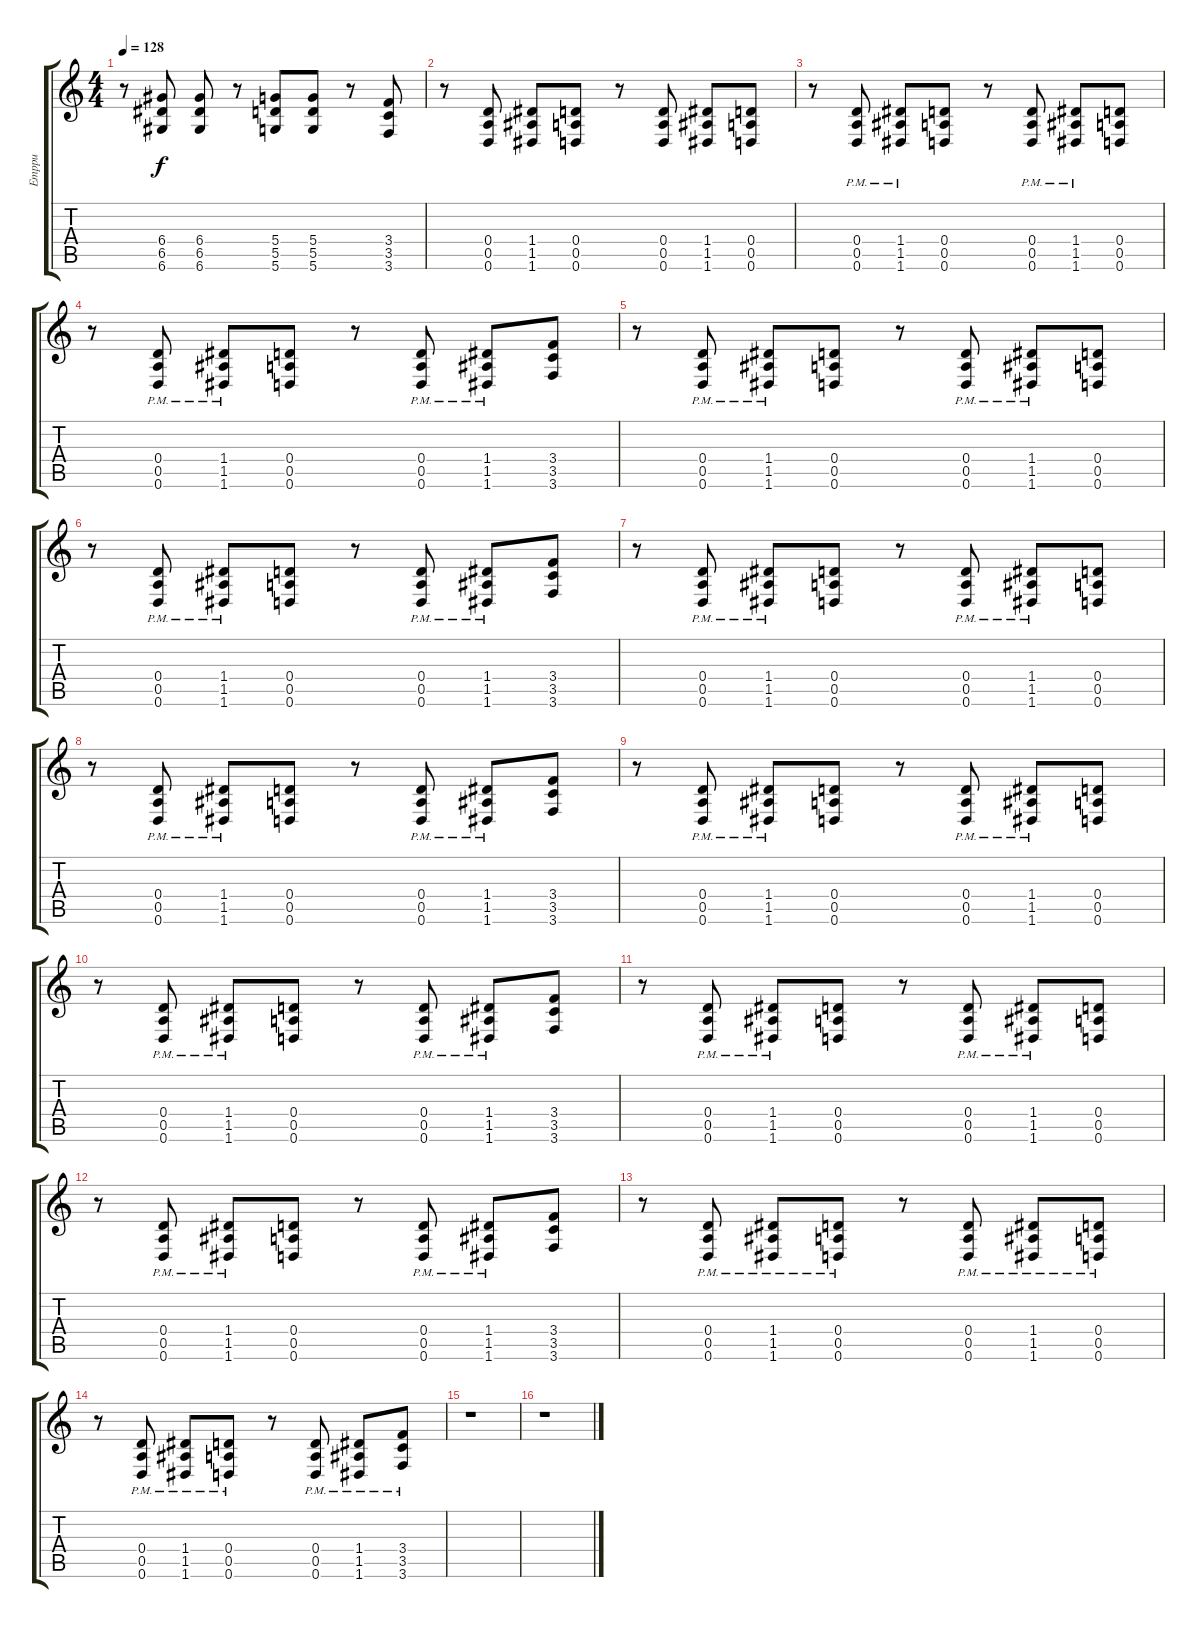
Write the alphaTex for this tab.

\track ("Emppu" "Emppu") {solo instrument distortionguitar}
\staff {score tabs}
\tuning (E4 B3 G3 D3 A2 D2) {hide}
\ts (4 4)
\tempo 128
\clef g2
\ks c
r.8{dy f} (6.4 6.5 6.6).8 (6.4 6.5 6.6).8 r.8 (5.4 5.5 5.6).8 (5.4 5.5 5.6).8 r.8 (3.4 3.5 3.6).8 |
r.8 (0.4 0.5 0.6).8 (1.4 1.5 1.6).8 (0.4 0.5 0.6).8 r.8 (0.4 0.5 0.6).8 (1.4 1.5 1.6).8 (0.4 0.5 0.6).8 |
r.8 (0.4{pm} 0.5{pm} 0.6{pm}).8 (1.4{pm} 1.5{pm} 1.6{pm}).8 (0.4 0.5 0.6).8 r.8 (0.4{pm} 0.5{pm} 0.6{pm}).8 (1.4{pm} 1.5{pm} 1.6{pm}).8 (0.4 0.5 0.6).8 |
r.8 (0.4{pm} 0.5{pm} 0.6{pm}).8 (1.4{pm} 1.5{pm} 1.6{pm}).8 (0.4 0.5 0.6).8 r.8 (0.4{pm} 0.5{pm} 0.6{pm}).8 (1.4{pm} 1.5{pm} 1.6{pm}).8 (3.4 3.5 3.6).8 |
r.8 (0.4{pm} 0.5{pm} 0.6{pm}).8 (1.4{pm} 1.5{pm} 1.6{pm}).8 (0.4 0.5 0.6).8 r.8 (0.4{pm} 0.5{pm} 0.6{pm}).8 (1.4{pm} 1.5{pm} 1.6{pm}).8 (0.4 0.5 0.6).8 |
r.8 (0.4{pm} 0.5{pm} 0.6{pm}).8 (1.4{pm} 1.5{pm} 1.6{pm}).8 (0.4 0.5 0.6).8 r.8 (0.4{pm} 0.5{pm} 0.6{pm}).8 (1.4{pm} 1.5{pm} 1.6{pm}).8 (3.4 3.5 3.6).8 |
r.8 (0.4{pm} 0.5{pm} 0.6{pm}).8 (1.4{pm} 1.5{pm} 1.6{pm}).8 (0.4 0.5 0.6).8 r.8 (0.4{pm} 0.5{pm} 0.6{pm}).8 (1.4{pm} 1.5{pm} 1.6{pm}).8 (0.4 0.5 0.6).8 |
r.8 (0.4{pm} 0.5{pm} 0.6{pm}).8 (1.4{pm} 1.5{pm} 1.6{pm}).8 (0.4 0.5 0.6).8 r.8 (0.4{pm} 0.5{pm} 0.6{pm}).8 (1.4{pm} 1.5{pm} 1.6{pm}).8 (3.4 3.5 3.6).8 |
r.8 (0.4{pm} 0.5{pm} 0.6{pm}).8 (1.4{pm} 1.5{pm} 1.6{pm}).8 (0.4 0.5 0.6).8 r.8 (0.4{pm} 0.5{pm} 0.6{pm}).8 (1.4{pm} 1.5{pm} 1.6{pm}).8 (0.4 0.5 0.6).8 |
r.8 (0.4{pm} 0.5{pm} 0.6{pm}).8 (1.4{pm} 1.5{pm} 1.6{pm}).8 (0.4 0.5 0.6).8 r.8 (0.4{pm} 0.5{pm} 0.6{pm}).8 (1.4{pm} 1.5{pm} 1.6{pm}).8 (3.4 3.5 3.6).8 |
r.8 (0.4{pm} 0.5{pm} 0.6{pm}).8 (1.4{pm} 1.5{pm} 1.6{pm}).8 (0.4 0.5 0.6).8 r.8 (0.4{pm} 0.5{pm} 0.6{pm}).8 (1.4{pm} 1.5{pm} 1.6{pm}).8 (0.4 0.5 0.6).8 |
r.8 (0.4{pm} 0.5{pm} 0.6{pm}).8 (1.4{pm} 1.5{pm} 1.6{pm}).8 (0.4 0.5 0.6).8 r.8 (0.4{pm} 0.5{pm} 0.6{pm}).8 (1.4{pm} 1.5{pm} 1.6{pm}).8 (3.4 3.5 3.6).8 |
r.8 (0.4{pm} 0.5{pm} 0.6{pm}).8 (1.4{pm} 1.5{pm} 1.6{pm}).8 (0.4{pm} 0.5{pm} 0.6{pm}).8 r.8 (0.4{pm} 0.5{pm} 0.6{pm}).8 (1.4{pm} 1.5{pm} 1.6{pm}).8 (0.4{pm} 0.5{pm} 0.6{pm}).8 |
r.8 (0.4{pm} 0.5{pm} 0.6{pm}).8 (1.4{pm} 1.5{pm} 1.6{pm}).8 (0.4{pm} 0.5{pm} 0.6{pm}).8 r.8 (0.4{pm} 0.5{pm} 0.6{pm}).8 (1.4{pm} 1.5{pm} 1.6{pm}).8 (3.4{pm} 3.5{pm} 3.6{pm}).8 |
r.1 |
r.1
